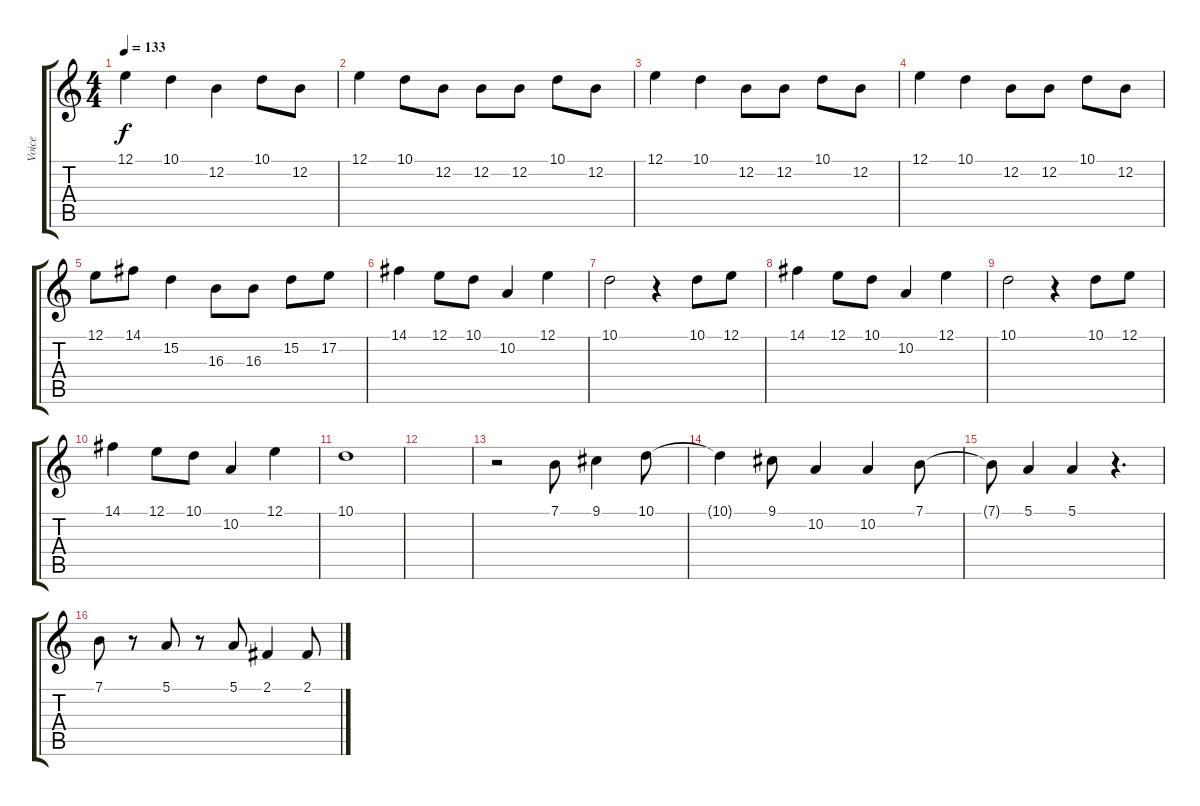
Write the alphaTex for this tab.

\track ("Voice" "Voice") {instrument englishhorn}
\staff {score tabs}
\tuning (E4 B3 G3 D3 A2 E2) {hide}
\ts (4 4)
\tempo 133
\clef g2
\ks c
12.1.4{dy f} 10.1.4 12.2.4 10.1.8 12.2.8 |
12.1.4 10.1.8 12.2.8 12.2.8 12.2.8 10.1.8 12.2.8 |
12.1.4 10.1.4 12.2.8 12.2.8 10.1.8 12.2.8 |
12.1.4 10.1.4 12.2.8 12.2.8 10.1.8 12.2.8 |
12.1.8 14.1.8 15.2.4 16.3.8 16.3.8 15.2.8 17.2.8 |
14.1.4 12.1.8 10.1.8 10.2.4 12.1.4 |
10.1.2 r.4 10.1.8 12.1.8 |
14.1.4 12.1.8 10.1.8 10.2.4 12.1.4 |
10.1.2 r.4 10.1.8 12.1.8 |
14.1.4 12.1.8 10.1.8 10.2.4 12.1.4 |
10.1.1 |
|
r.2 7.1.8 9.1.4 10.1.8 |
10.1{t}.4 9.1.8 10.2.4 10.2.4 7.1.8 |
7.1{t}.8 5.1.4 5.1.4 r.4{d} |
7.1.8 r.8 5.1.8 r.8 5.1.8 2.1.4 2.1.8
